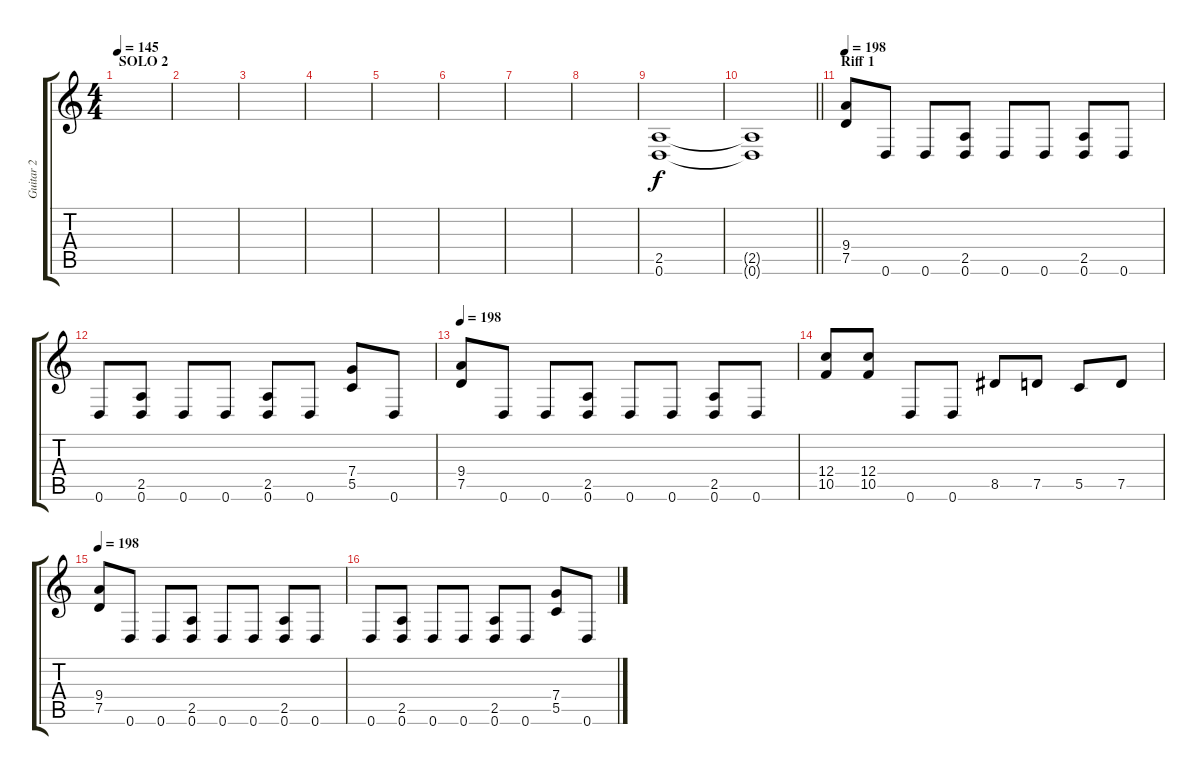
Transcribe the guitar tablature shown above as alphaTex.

\track ("Guitar 2" "Guitar 2") {instrument distortionguitar}
\staff {score tabs}
\tuning (D4 A3 F3 C3 G2 D2) {hide}
\ts (4 4)
\section ("" "SOLO 2")
\tempo 145
\clef g2
\ks c
|
|
|
|
|
|
|
|
(2.5 0.6).1 |
\barLineRight lightlight
(2.5{t} 0.6{t}).1 |
\section ("" "Riff 1")
\tempo 198
(9.4 7.5).8 0.6.8 0.6.8 (2.5 0.6).8 0.6.8 0.6.8 (2.5 0.6).8 0.6.8 |
0.6.8 (2.5 0.6).8 0.6.8 0.6.8 (2.5 0.6).8 0.6.8 (7.4 5.5).8 0.6.8 |
\tempo 198
(9.4 7.5).8 0.6.8 0.6.8 (2.5 0.6).8 0.6.8 0.6.8 (2.5 0.6).8 0.6.8 |
(12.4 10.5).8 (12.4 10.5).8 0.6.8 0.6.8 8.5.8 7.5.8 5.5.8 7.5.8 |
\tempo 198
(9.4 7.5).8 0.6.8 0.6.8 (2.5 0.6).8 0.6.8 0.6.8 (2.5 0.6).8 0.6.8 |
0.6.8 (2.5 0.6).8 0.6.8 0.6.8 (2.5 0.6).8 0.6.8 (7.4 5.5).8 0.6.8
